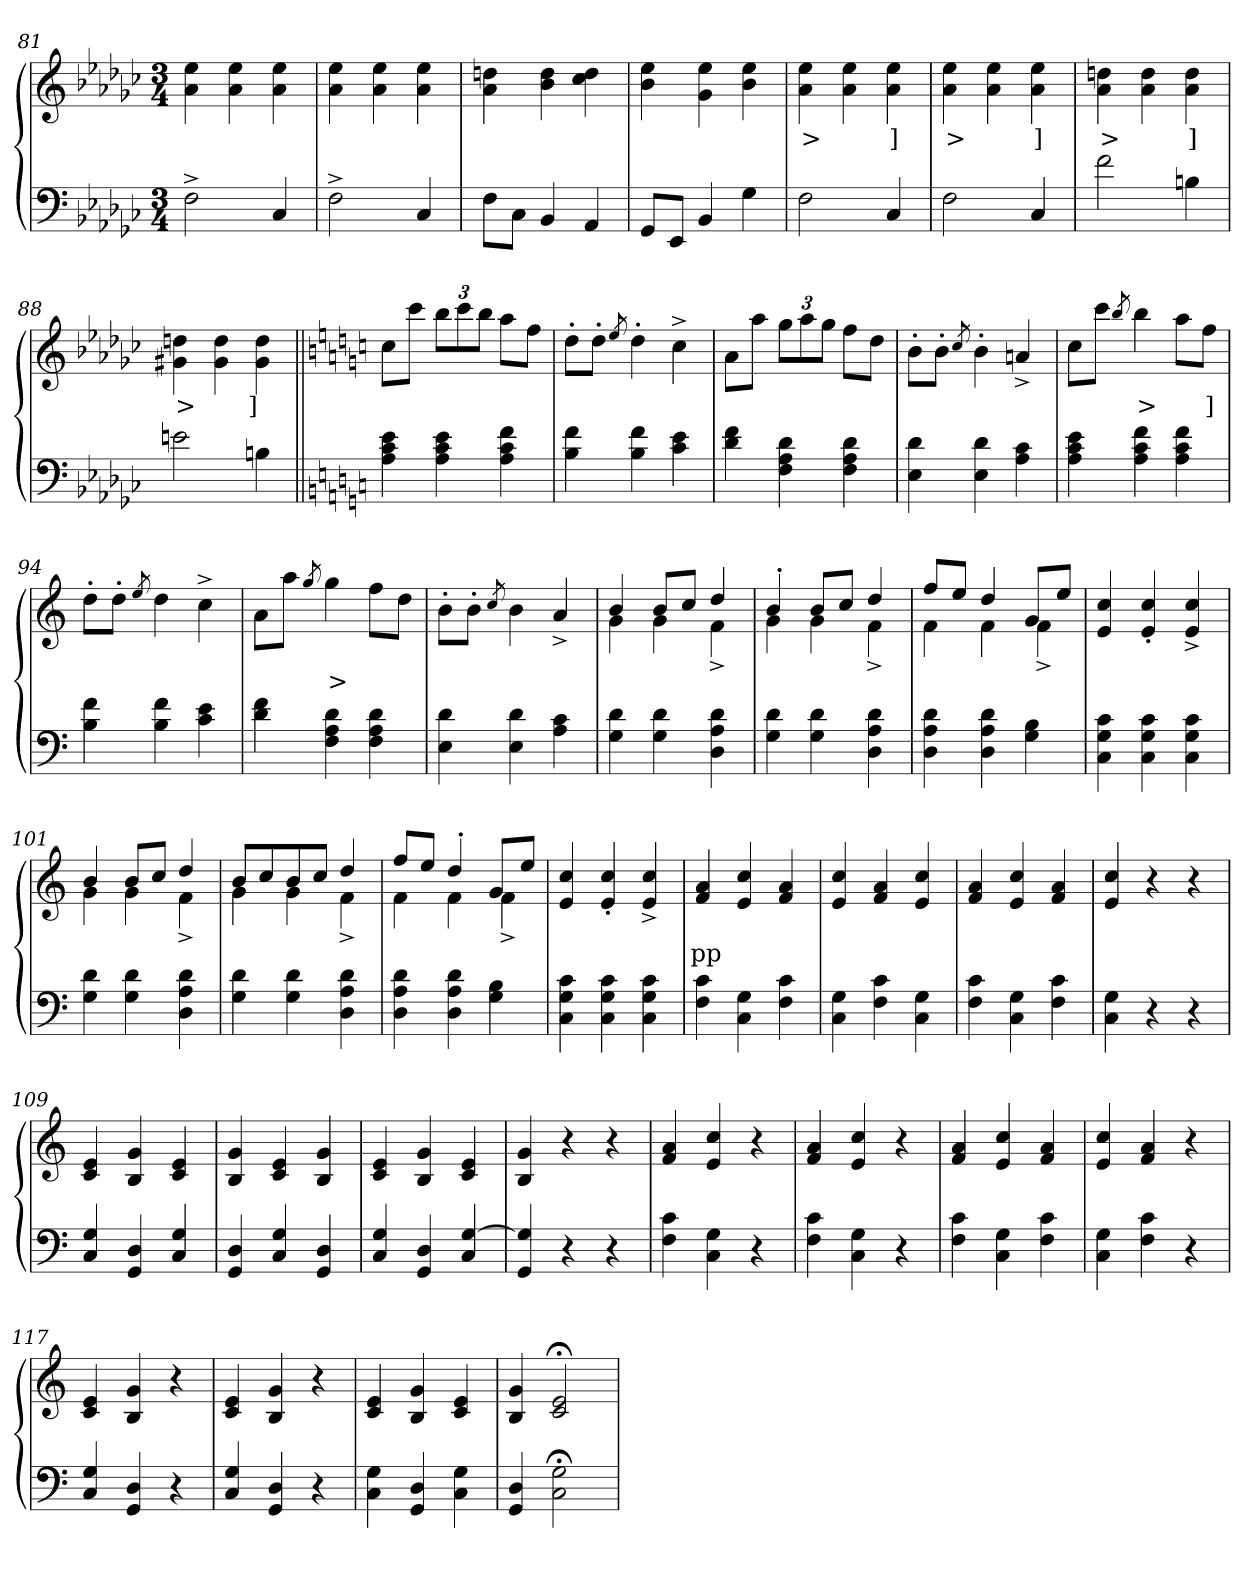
**kern	**kern	**text
*part2	*part1	*part1
*staff2	*staff1	*staff1
*clefF4	*clefG2	*
*k[b-e-a-d-g-c-]	*k[b-e-a-d-g-c-]	*
*M3/4	*M3/4	*
=81	=81	=81
2F^>	4ee- 4a-	.
.	4ee- 4a-	.
4C-	4ee- 4a-	.
=82	=82	=82
2F^>	4ee- 4a-	.
.	4ee- 4a-	.
4C-	4ee- 4a-	.
=83	=83	=83
8FL	4ddn 4a-	.
8C-J	.	.
4BB-	4dd 4b-	.
4AA-	4dd 4cc-	.
=84	=84	=84
8GG-L	4ee- 4b-	.
8EE-J	.	.
4BB-	4ee- 4g-	.
4G-	4ee- 4b-	.
=85	=85	=85
2F	4ee- 4a-	>
.	4ee- 4a-	.
4C-	4ee- 4a-	]
=86	=86	=86
2F	4ee- 4a-	>
.	4ee- 4a-	.
4C-	4ee- 4a-	]
=87	=87	=87
2f	4ddn 4a-	>
.	4dd 4a-	.
4Bn	4dd 4a-	]
=88	=88	=88
2en	4ddn 4g#X	>
.	4dd 4g#	.
4Bn	4dd 4g#	]
=89||	=89||	=89||
*k[]	*k[]	*
4e 4c 4A	8ccL	.
.	8cccJ	.
4e 4c 4A	12bbL	.
.	12ccc	.
.	12bbJ	.
4f 4c 4A	8aaL	.
.	8ffJ	.
=90	=90	=90
4f 4B	8dd'>L	.
.	8dd'>J	.
.	8qee/	.
4f 4B	4dd'>	.
4e 4c	4cc^>	.
=91	=91	=91
4f 4d	8aL	.
.	8aaJ	.
4d 4A 4F	12ggL	.
.	12aa	.
.	12ggJ	.
4d 4A 4F	8ffL	.
.	8ddJ	.
=92	=92	=92
4d 4E	8b'>L	.
.	8b'>J	.
.	8qcc/	.
4d 4E	4b'>	.
4c 4A	4an^>	.
=93	=93	=93
4e 4c 4A	8ccL	.
.	8cccJ	.
.	8qbb/	.
4f 4c 4A	4bb	>
4f 4c 4A	8aaL	.
.	8ffJ	]
=94	=94	=94
4f 4B	8dd'>L	.
.	8dd'>J	.
.	8qee/	.
4f 4B	4dd	.
4e 4c	4cc^>	.
=95	=95	=95
4f 4d	8aL	.
.	8aaJ	.
.	8qgg/	.
4d 4A 4F	4gg	>
4d 4A 4F	8ffL	.
.	8ddJ	.
=96	=96	=96
4d 4E	8b'>L	.
.	8b'>J	.
.	8qcc/	.
4d 4E	4b	.
4c 4A	4a^>	.
=97	=97	=97
*	*^	*
4d 4G	4b	4g	.
4d 4G	8bL	4g	.
.	8ccJ	.	.
4d 4A 4D	4dd	4f^>	.
=98	=98	=98	=98
4d 4G	4b'>	4g	.
4d 4G	8bL	4g	.
.	8ccJ	.	.
4d 4A 4D	4dd	4f^>	.
=99	=99	=99	=99
4d 4A 4D	8ffL	4f	.
.	8eeJ	.	.
4d 4A 4D	4dd	4f	.
4B 4G	8gL	4f^>	.
.	8eeJ	.	.
*	*v	*v	*
=100	=100	=100
4c 4G 4C	4cc 4e	.
4c 4G 4C	4cc'> 4e'>	.
4c 4G 4C	4cc^> 4e^>	.
=101	=101	=101
*	*^	*
4d 4G	4b	4g	.
4d 4G	8bL	4g	.
.	8ccJ	.	.
4d 4A 4D	4dd	4f^>	.
=102	=102	=102	=102
4d 4G	8bL	4g	.
.	8cc	.	.
4d 4G	8b	4g	.
.	8ccJ	.	.
4d 4A 4D	4dd	4f^>	.
=103	=103	=103	=103
4d 4A 4D	8ffL	4f	.
.	8eeJ	.	.
4d 4A 4D	4dd'>	4f	.
4B 4G	8gL	4f^>	.
.	8eeJ	.	.
*	*v	*v	*
=104	=104	=104
4c 4G 4C	4cc 4e	.
4c 4G 4C	4cc'> 4e'>	.
4c 4G 4C	4cc^> 4e^>	.
=105	=105	=105
4c 4F	4a 4f	pp
4G 4C	4cc 4e	.
4c 4F	4a 4f	.
=106	=106	=106
4G 4C	4cc 4e	.
4c 4F	4a 4f	.
4G 4C	4cc 4e	.
=107	=107	=107
4c 4F	4a 4f	.
4G 4C	4cc 4e	.
4c 4F	4a 4f	.
=108	=108	=108
4G 4C	4cc 4e	.
4r	4r	.
4r	4r	.
=109	=109	=109
4G 4C/	4e 4c	.
4D 4GG	4g 4B	.
4G 4C/	4e 4c	.
=110	=110	=110
4D 4GG	4g 4B	.
4G 4C/	4e 4c	.
4D 4GG	4g 4B	.
=111	=111	=111
4G 4C/	4e 4c	.
4D 4GG	4g 4B	.
[4G 4C/	4e 4c	.
=112	=112	=112
4G] 4GG	4g 4B	.
4r	4r	.
4r	4r	.
=113	=113	=113
4c 4F	4a 4f	.
4G 4C	4cc 4e	.
4r	4r	.
=114	=114	=114
4c 4F	4a 4f	.
4G 4C	4cc 4e	.
4r	4r	.
=115	=115	=115
4c 4F	4a 4f	.
4G 4C	4cc 4e	.
4c 4F	4a 4f	.
=116	=116	=116
4G 4C	4cc 4e	.
4c 4F	4a 4f	.
4r	4r	.
=117	=117	=117
4G 4C/	4e 4c	.
4D 4GG	4g 4B	.
4r	4r	.
=118	=118	=118
4G 4C/	4e 4c	.
4D 4GG	4g 4B	.
4r	4r	.
=119	=119	=119
4G 4C	4e 4c	.
4D 4GG	4g 4B	.
4G 4C	4e 4c	.
=120	=120	=120
4D 4GG	4g 4B	.
2G;< 2C;<	2e;< 2c;<	.
=	=	=
*-	*-	*-
